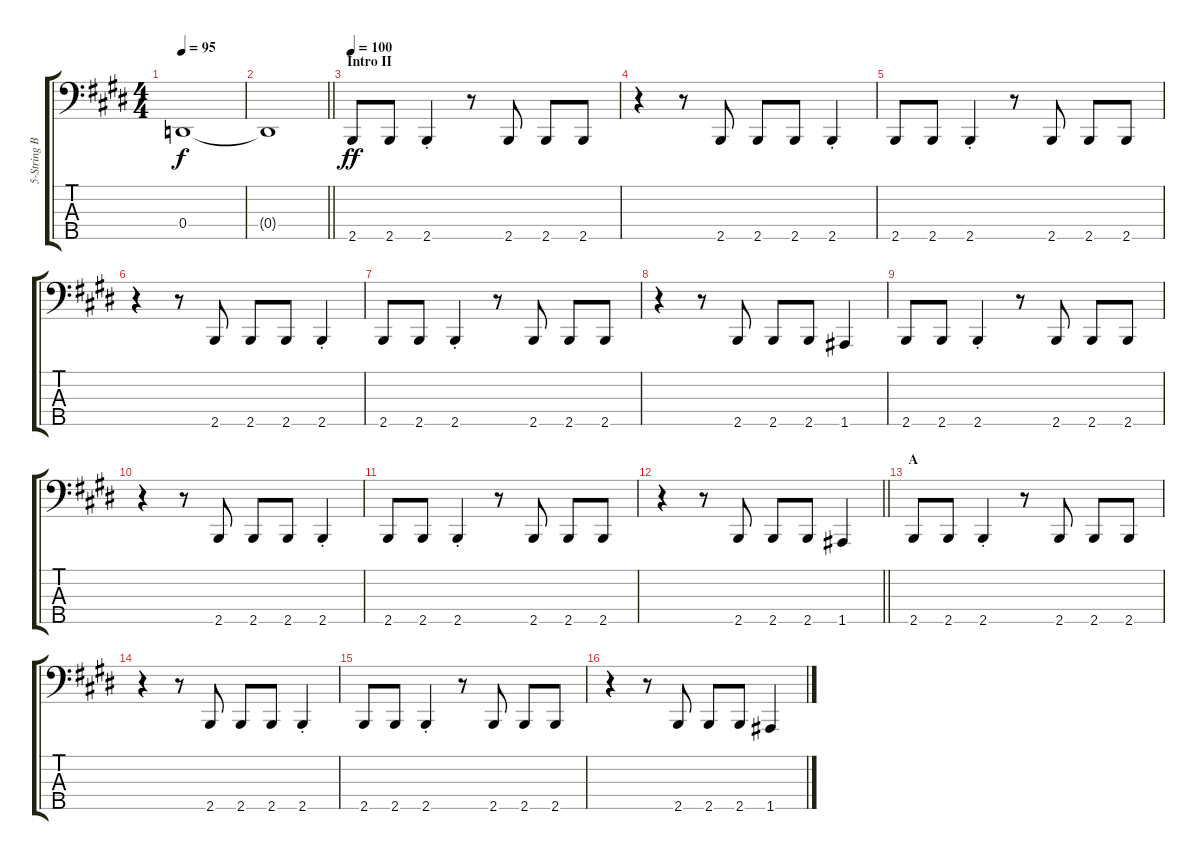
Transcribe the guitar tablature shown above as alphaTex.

\track ("5-String Bass" "5-String B") {instrument electricbassfinger}
\staff {score tabs}
\tuning (F2 C2 G1 D1 A0) {hide}
\ts (4 4)
\tempo 95
\clef f4
\ks e
0.4{t}.1{dy f} |
\barLineRight lightlight
0.4{t}.1 |
\section ("" "Intro II")
\tempo 100
2.5.8{dy ff} 2.5.8 2.5{st}.4 r.8 2.5.8 2.5.8 2.5.8 |
r.4 r.8 2.5.8 2.5.8 2.5.8 2.5{st}.4 |
2.5.8 2.5.8 2.5{st}.4 r.8 2.5.8 2.5.8 2.5.8 |
r.4 r.8 2.5.8 2.5.8 2.5.8 2.5{st}.4 |
2.5.8 2.5.8 2.5{st}.4 r.8 2.5.8 2.5.8 2.5.8 |
r.4 r.8 2.5.8 2.5.8 2.5.8 1.5.4 |
2.5.8 2.5.8 2.5{st}.4 r.8 2.5.8 2.5.8 2.5.8 |
r.4 r.8 2.5.8 2.5.8 2.5.8 2.5{st}.4 |
2.5.8 2.5.8 2.5{st}.4 r.8 2.5.8 2.5.8 2.5.8 |
\barLineRight lightlight
r.4 r.8 2.5.8 2.5.8 2.5.8 1.5.4 |
\section ("" "A")
2.5.8 2.5.8 2.5{st}.4 r.8 2.5.8 2.5.8 2.5.8 |
r.4 r.8 2.5.8 2.5.8 2.5.8 2.5{st}.4 |
2.5.8 2.5.8 2.5{st}.4 r.8 2.5.8 2.5.8 2.5.8 |
r.4 r.8 2.5.8 2.5.8 2.5.8 1.5.4
